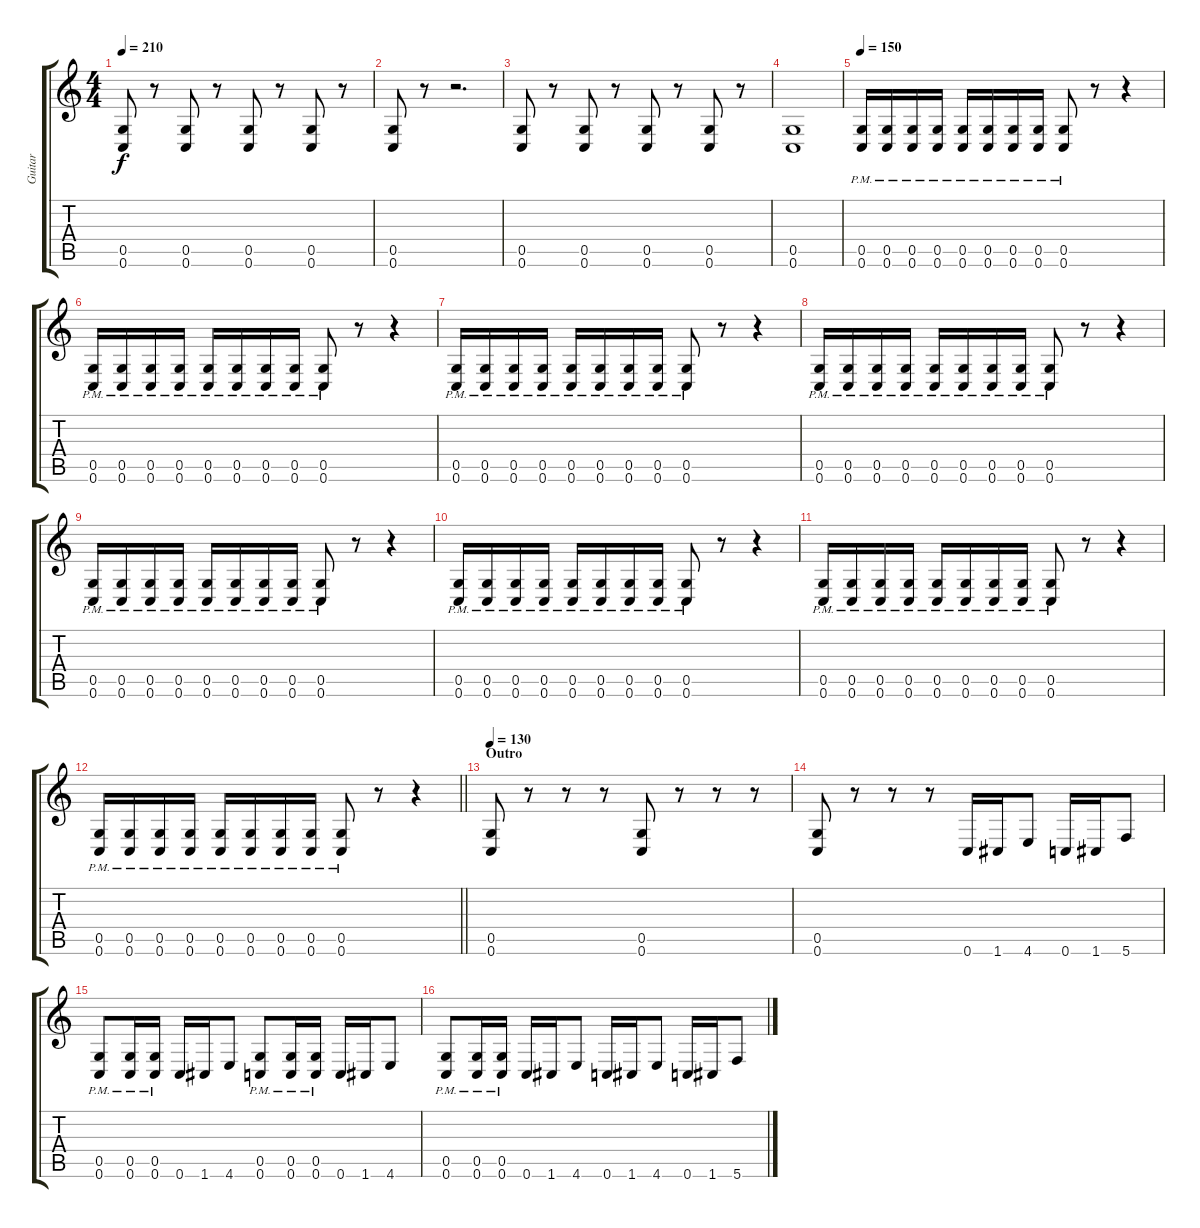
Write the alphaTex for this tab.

\track ("Guitar" "Guitar") {instrument distortionguitar}
\staff {score tabs}
\tuning (D4 A3 F3 C3 G2 C2) {hide}
\ts (4 4)
\tempo 210
\clef g2
\ks c
(0.5 0.6).8{dy f} r.8 (0.5 0.6).8 r.8 (0.5 0.6).8 r.8 (0.5 0.6).8 r.8 |
(0.5 0.6).8 r.8 r.2{d} |
(0.5 0.6).8 r.8 (0.5 0.6).8 r.8 (0.5 0.6).8 r.8 (0.5 0.6).8 r.8 |
(0.5 0.6).1 |
\tempo 150
(0.5{pm} 0.6{pm}).16 (0.5{pm} 0.6{pm}).16 (0.5{pm} 0.6{pm}).16 (0.5{pm} 0.6{pm}).16 (0.5{pm} 0.6{pm}).16 (0.5{pm} 0.6{pm}).16 (0.5{pm} 0.6{pm}).16 (0.5{pm} 0.6{pm}).16 (0.5{pm} 0.6{pm}).8 r.8 r.4 |
(0.5{pm} 0.6{pm}).16 (0.5{pm} 0.6{pm}).16 (0.5{pm} 0.6{pm}).16 (0.5{pm} 0.6{pm}).16 (0.5{pm} 0.6{pm}).16 (0.5{pm} 0.6{pm}).16 (0.5{pm} 0.6{pm}).16 (0.5{pm} 0.6{pm}).16 (0.5{pm} 0.6{pm}).8 r.8 r.4 |
(0.5{pm} 0.6{pm}).16 (0.5{pm} 0.6{pm}).16 (0.5{pm} 0.6{pm}).16 (0.5{pm} 0.6{pm}).16 (0.5{pm} 0.6{pm}).16 (0.5{pm} 0.6{pm}).16 (0.5{pm} 0.6{pm}).16 (0.5{pm} 0.6{pm}).16 (0.5{pm} 0.6{pm}).8 r.8 r.4 |
(0.5{pm} 0.6{pm}).16 (0.5{pm} 0.6{pm}).16 (0.5{pm} 0.6{pm}).16 (0.5{pm} 0.6{pm}).16 (0.5{pm} 0.6{pm}).16 (0.5{pm} 0.6{pm}).16 (0.5{pm} 0.6{pm}).16 (0.5{pm} 0.6{pm}).16 (0.5{pm} 0.6{pm}).8 r.8 r.4 |
(0.5{pm} 0.6{pm}).16 (0.5{pm} 0.6{pm}).16 (0.5{pm} 0.6{pm}).16 (0.5{pm} 0.6{pm}).16 (0.5{pm} 0.6{pm}).16 (0.5{pm} 0.6{pm}).16 (0.5{pm} 0.6{pm}).16 (0.5{pm} 0.6{pm}).16 (0.5{pm} 0.6{pm}).8 r.8 r.4 |
(0.5{pm} 0.6{pm}).16 (0.5{pm} 0.6{pm}).16 (0.5{pm} 0.6{pm}).16 (0.5{pm} 0.6{pm}).16 (0.5{pm} 0.6{pm}).16 (0.5{pm} 0.6{pm}).16 (0.5{pm} 0.6{pm}).16 (0.5{pm} 0.6{pm}).16 (0.5{pm} 0.6{pm}).8 r.8 r.4 |
(0.5{pm} 0.6{pm}).16 (0.5{pm} 0.6{pm}).16 (0.5{pm} 0.6{pm}).16 (0.5{pm} 0.6{pm}).16 (0.5{pm} 0.6{pm}).16 (0.5{pm} 0.6{pm}).16 (0.5{pm} 0.6{pm}).16 (0.5{pm} 0.6{pm}).16 (0.5{pm} 0.6{pm}).8 r.8 r.4 |
\barLineRight lightlight
(0.5{pm} 0.6{pm}).16 (0.5{pm} 0.6{pm}).16 (0.5{pm} 0.6{pm}).16 (0.5{pm} 0.6{pm}).16 (0.5{pm} 0.6{pm}).16 (0.5{pm} 0.6{pm}).16 (0.5{pm} 0.6{pm}).16 (0.5{pm} 0.6{pm}).16 (0.5{pm} 0.6{pm}).8 r.8 r.4 |
\section ("" "Outro")
\tempo 130
(0.5 0.6).8 r.8 r.8 r.8 (0.5 0.6).8 r.8 r.8 r.8 |
(0.5 0.6).8 r.8 r.8 r.8 0.6.16 1.6.16 4.6.8 0.6.16 1.6.16 5.6.8 |
(0.5{pm} 0.6{pm}).8 (0.5{pm} 0.6{pm}).16 (0.5{pm} 0.6{pm}).16 0.6.16 1.6.16 4.6.8 (0.5{pm} 0.6{pm}).8 (0.5{pm} 0.6{pm}).16 (0.5{pm} 0.6{pm}).16 0.6.16 1.6.16 4.6.8 |
(0.5{pm} 0.6{pm}).8 (0.5{pm} 0.6{pm}).16 (0.5{pm} 0.6{pm}).16 0.6.16 1.6.16 4.6.8 0.6.16 1.6.16 4.6.8 0.6.16 1.6.16 5.6.8
